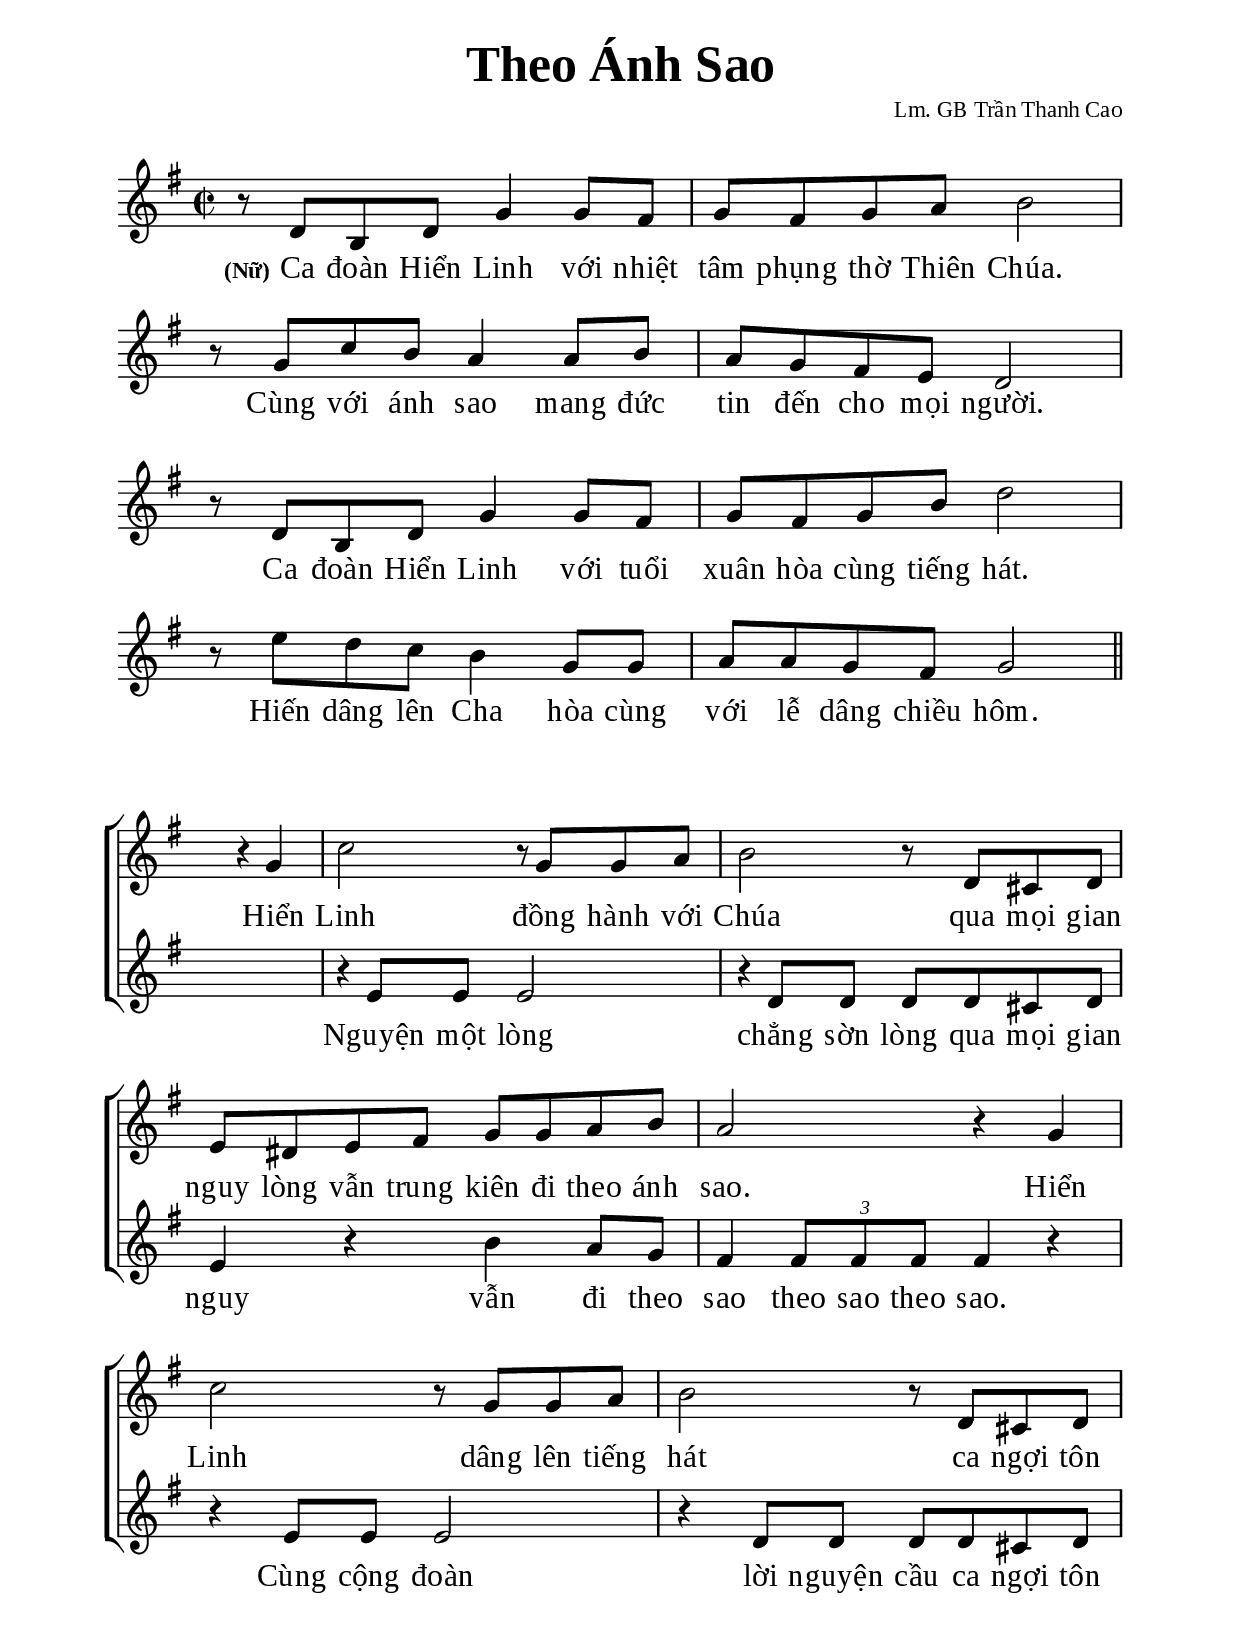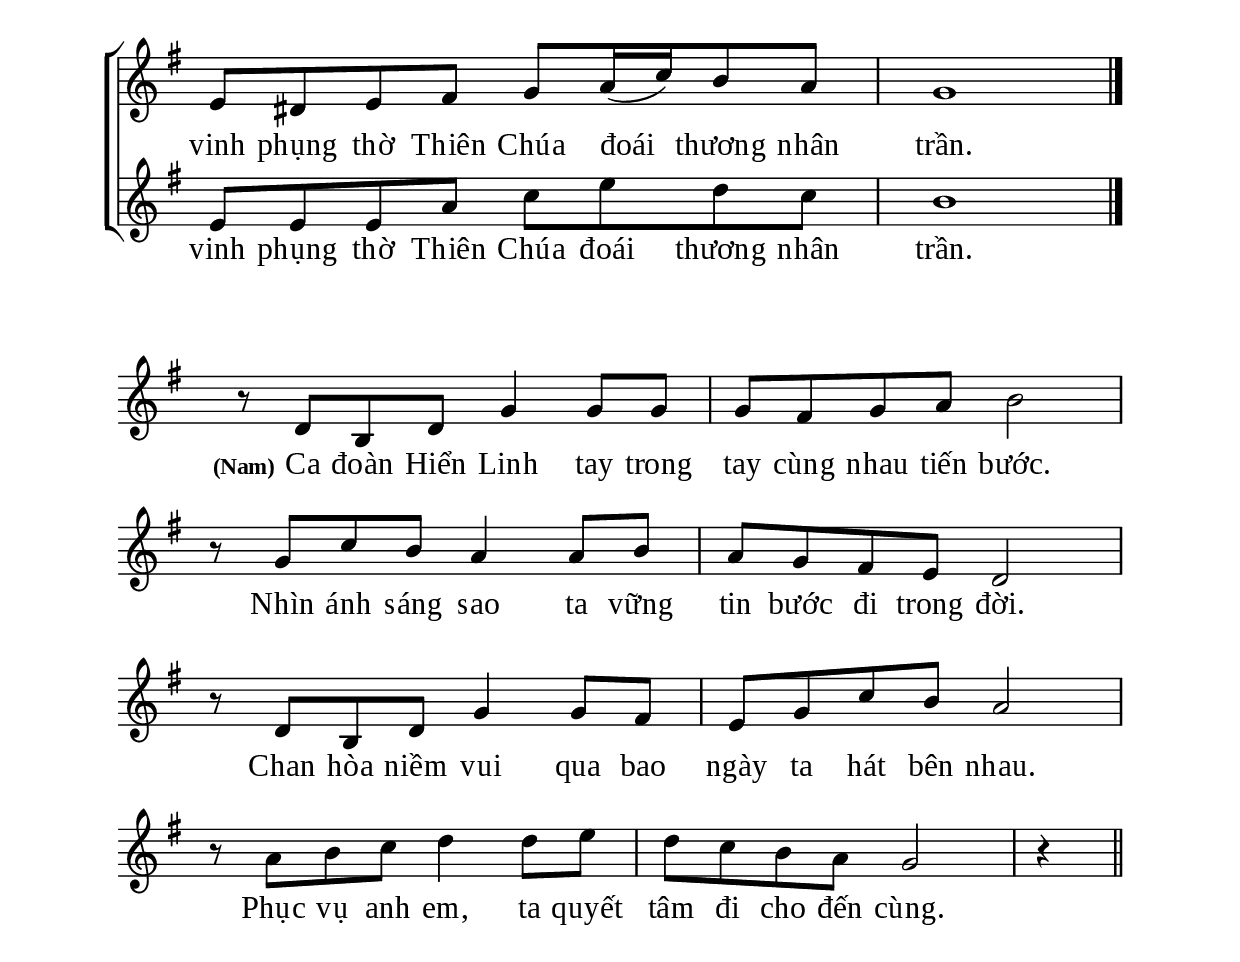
% Cài đặt chung
\version "2.20.0"
\include "english.ly"

\header {
  title = \markup { \fontsize #3 "Theo Ánh Sao" }
  poet = " "
  composer = "Lm. GB Trần Thanh Cao"
  arranger = " "
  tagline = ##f
}

\paper {
  #(set-paper-size "a4")
  top-margin = 15\mm
  bottom-margin = 15\mm
  left-margin = 20\mm
  right-margin = 20\mm
  indent = #0
  #(define fonts
    (make-pango-font-tree
      "Liberation Serif"
      "Liberation Serif"
      "Liberation Serif"
      (/ 20 20)))
  page-count = #2
  print-page-number = #f
}

% Nhạc phiên khúc
nhacPhienKhucMot = \relative c' {
  r8 d8 b d |
  g4 g8 fs g fs g a |
  b2 r8 g c b |
  a4 a8 b a g fs e |
  d2 r8 d b d |
  g4 g8 fs g fs g b |
  d2 r8 e d c |
  b4 g8 g a a g fs |
  g2 \bar "||"
}

nhacPhienKhucHai = \relative c' {
  r8 d8 b d |
  g4 g8 g g fs g a |
  b2 r8 g c b |
  a4 a8 b a g fs e |
  d2 r8 d b d |
  g4 g8 fs e g c b |
  a2 r8 a b c |
  d4 d8 e d c b a |
  g2 r4 \bar "||"
}

% Nhạc điệp khúc
nhacDiepKhucSop = \relative c'' {
  \partial 2 r4 g |
  c2 r8 g g a |
  b2 r8 d, cs d |
  e ds e fs g g a b |
  a2 r4 g |
  c2 r8 g g a |
  b2 r8 d, cs d |
  e ds e fs g a16 (c) b8 a |
  g1 \bar "|."
}

nhacDiepKhucBas = \relative c' {
  \skip 2
  r4 e8 e e2 |
  r4 d8 d d d cs d |
  e4 r b' a8 g |
  fs4 \tuplet 3/2 { fs8 fs fs } fs4 r |
  r e8 e e2 |
  r4 d8 d d d cs d |
  e e e a c e d c |
  b1
}

% Lời phiên khúc
loiPhienKhucMot = \lyricmode {
  \set stanza = #"(Nữ)"
  Ca đoàn Hiển Linh với nhiệt tâm phụng thờ Thiên Chúa.
  Cùng với ánh sao mang đức tin đến cho mọi người.
  Ca đoàn Hiển Linh với tuổi xuân hòa cùng tiếng hát.
  Hiến dâng lên Cha hòa cùng với lễ dâng chiều hôm.
}

loiPhienKhucHai = \lyricmode {
  \set stanza = #"(Nam)"
  Ca đoàn Hiển Linh tay trong tay cùng nhau tiến bước.
  Nhìn ánh sáng sao ta vững tin bước đi trong đời.
  Chan hòa niềm vui qua bao ngày ta hát bên nhau.
  Phục vụ anh em, ta quyết tâm đi cho đến cùng.
}

% Lời điệp khúc
loiDiepKhucSop = \lyricmode {
  Hiển Linh đồng hành với Chúa
  qua mọi gian nguy lòng vẫn trung kiên đi theo ánh sao.
  Hiển Linh dâng lên tiếng hát
  ca ngợi tôn vinh phụng thờ Thiên Chúa đoái thương nhân trần.
}

loiDiepKhucBas = \lyricmode {
  Nguyện một lòng
  chẳng sờn lòng qua mọi gian nguy vẫn đi theo sao
  theo sao theo sao.
  Cùng cộng đoàn
  lời nguyện cầu ca ngợi tôn vinh
  phụng thờ Thiên Chúa đoái thương nhân trần.
}

% Dàn trang
\score {
  \new ChoirStaff <<
    \new Staff = phienKhuc \with {
        \magnifyStaff #(magstep +1)
      }
      <<
      \new Voice = beSop {
        \key g \major \time 2/2 \nhacPhienKhucMot
      }
    >>
    \new Lyrics \lyricsto beSop \loiPhienKhucMot
  >>
  \layout {
    \override Lyrics.LyricText.font-size = #+3
    \override Lyrics.LyricSpace.minimum-distance = #1.0
    \override Score.BarNumber.break-visibility = ##(#f #f #f)
    \override Score.SpacingSpanner.uniform-stretching = ##t
    %\override Score.NonMusicalPaperColumn.page-break-permission = ##f
  }
}

\score {
  \new ChoirStaff <<
    \new Staff = diepKhucSop \with {
        \magnifyStaff #(magstep +1)
      }
      <<
      \new Voice = beSop {
        \key g \major \time 2/2 \stemNeutral \nhacDiepKhucSop
      }
      \new Lyrics \lyricsto beSop \loiDiepKhucSop
    >>
     \new Staff = diepKhucBas \with {
        \magnifyStaff #(magstep +1)
      }
      <<
      \new Voice = beBas {
        \key g \major \time 2/2 \stemNeutral \nhacDiepKhucBas
      }
      \new Lyrics \lyricsto beBas \loiDiepKhucBas
    >>
  >>
  \layout {
    \override Staff.TimeSignature.transparent = ##t
    \override Lyrics.LyricText.font-size = #+3
    \override Lyrics.LyricSpace.minimum-distance = #1.0
    \override Score.BarNumber.break-visibility = ##(#f #f #f)
    \override Score.SpacingSpanner.uniform-stretching = ##t
    %\override Score.NonMusicalPaperColumn.page-break-permission = ##f
  }
}

\score {
  \new ChoirStaff <<
    \new Staff = phienKhuc \with {
        \magnifyStaff #(magstep +1)
      }
      <<
      \new Voice = beSop {
        \key g \major \time 2/2 \nhacPhienKhucHai
      }
    >>
    \new Lyrics \lyricsto beSop \loiPhienKhucHai
  >>
  \layout {
    \override Staff.TimeSignature.transparent = ##t
    \override Lyrics.LyricText.font-size = #+3
    \override Lyrics.LyricSpace.minimum-distance = #1.0
    \override Score.BarNumber.break-visibility = ##(#f #f #f)
    \override Score.SpacingSpanner.uniform-stretching = ##t
    %\override Score.NonMusicalPaperColumn.page-break-permission = ##f
  } 
}
